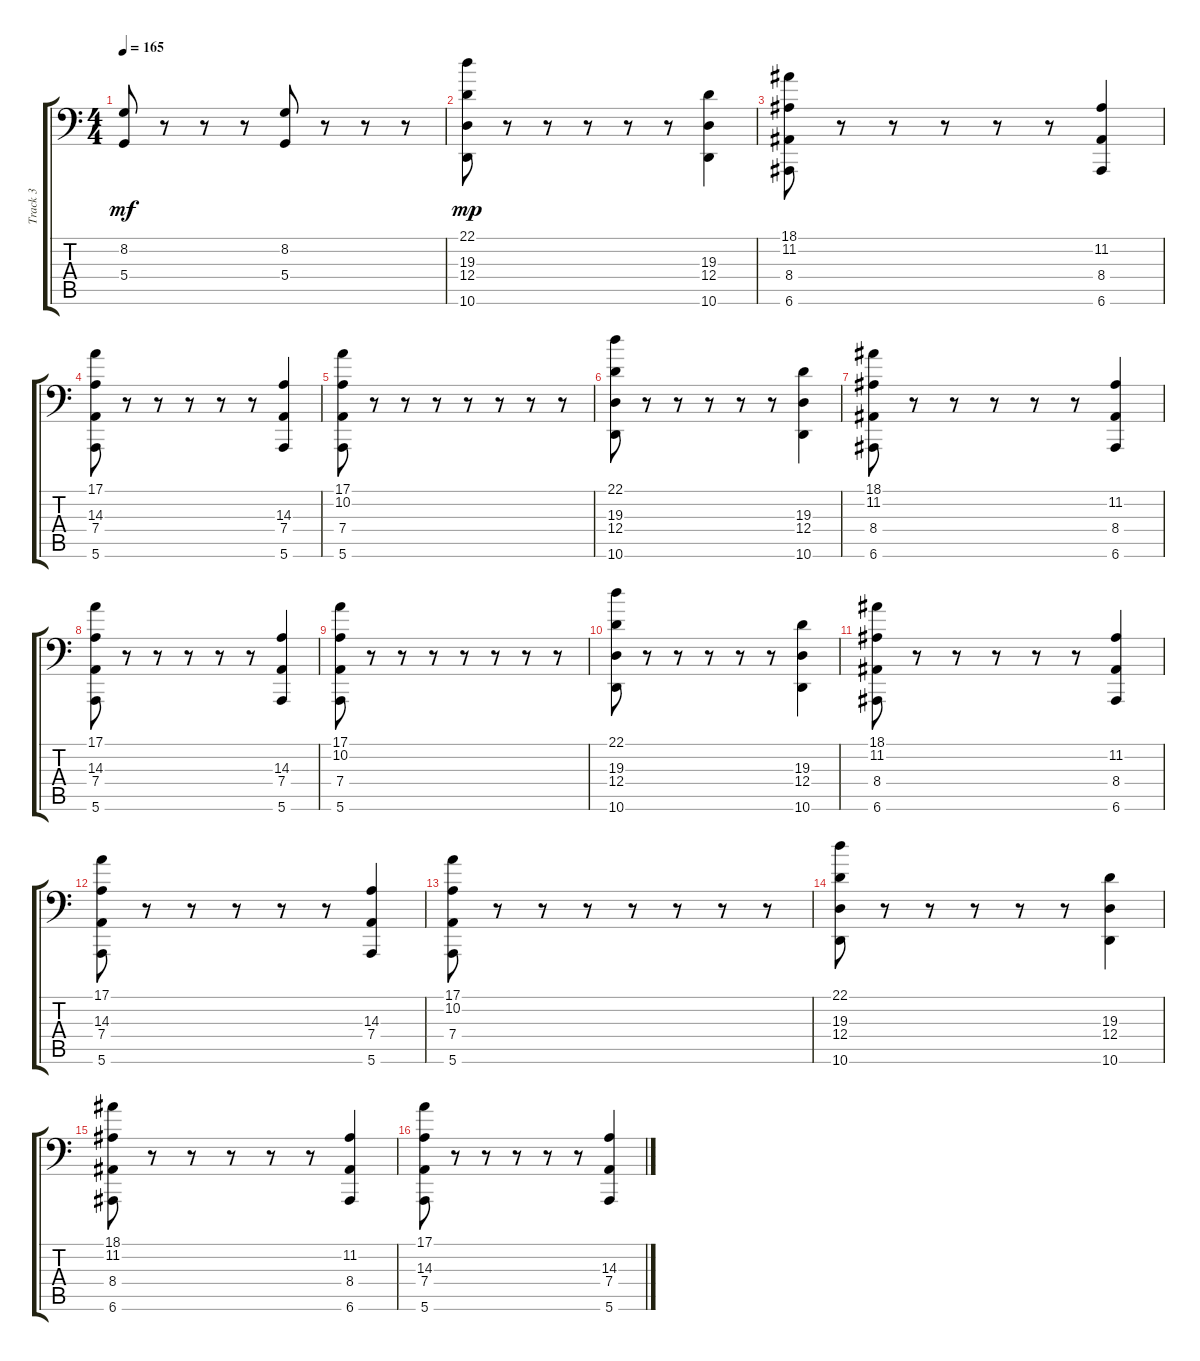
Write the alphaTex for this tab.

\track ("Track 3" "Track 3") {instrument orchestrahit}
\staff {score tabs}
\tuning (E3 B2 G2 D2 A1 E1) {hide}
\ts (4 4)
\tempo 165
\clef f4
\ks c
(8.2 5.4).8{dy mf} r.8 r.8 r.8 (8.2 5.4).8 r.8 r.8 r.8 |
(22.1 19.3 12.4 10.6).8{dy mp} r.8 r.8 r.8 r.8 r.8 (19.3 12.4 10.6).4 |
(18.1 11.2 8.4 6.6).8 r.8 r.8 r.8 r.8 r.8 (11.2 8.4 6.6).4 |
(17.1 14.3 7.4 5.6).8 r.8 r.8 r.8 r.8 r.8 (14.3 7.4 5.6).4 |
(17.1 10.2 7.4 5.6).8 r.8 r.8 r.8 r.8 r.8 r.8 r.8 |
(22.1 19.3 12.4 10.6).8 r.8 r.8 r.8 r.8 r.8 (19.3 12.4 10.6).4 |
(18.1 11.2 8.4 6.6).8 r.8 r.8 r.8 r.8 r.8 (11.2 8.4 6.6).4 |
(17.1 14.3 7.4 5.6).8 r.8 r.8 r.8 r.8 r.8 (14.3 7.4 5.6).4 |
(17.1 10.2 7.4 5.6).8 r.8 r.8 r.8 r.8 r.8 r.8 r.8 |
(22.1 19.3 12.4 10.6).8 r.8 r.8 r.8 r.8 r.8 (19.3 12.4 10.6).4 |
(18.1 11.2 8.4 6.6).8 r.8 r.8 r.8 r.8 r.8 (11.2 8.4 6.6).4 |
(17.1 14.3 7.4 5.6).8 r.8 r.8 r.8 r.8 r.8 (14.3 7.4 5.6).4 |
(17.1 10.2 7.4 5.6).8 r.8 r.8 r.8 r.8 r.8 r.8 r.8 |
(22.1 19.3 12.4 10.6).8 r.8 r.8 r.8 r.8 r.8 (19.3 12.4 10.6).4 |
(18.1 11.2 8.4 6.6).8 r.8 r.8 r.8 r.8 r.8 (11.2 8.4 6.6).4 |
(17.1 14.3 7.4 5.6).8 r.8 r.8 r.8 r.8 r.8 (14.3 7.4 5.6).4
